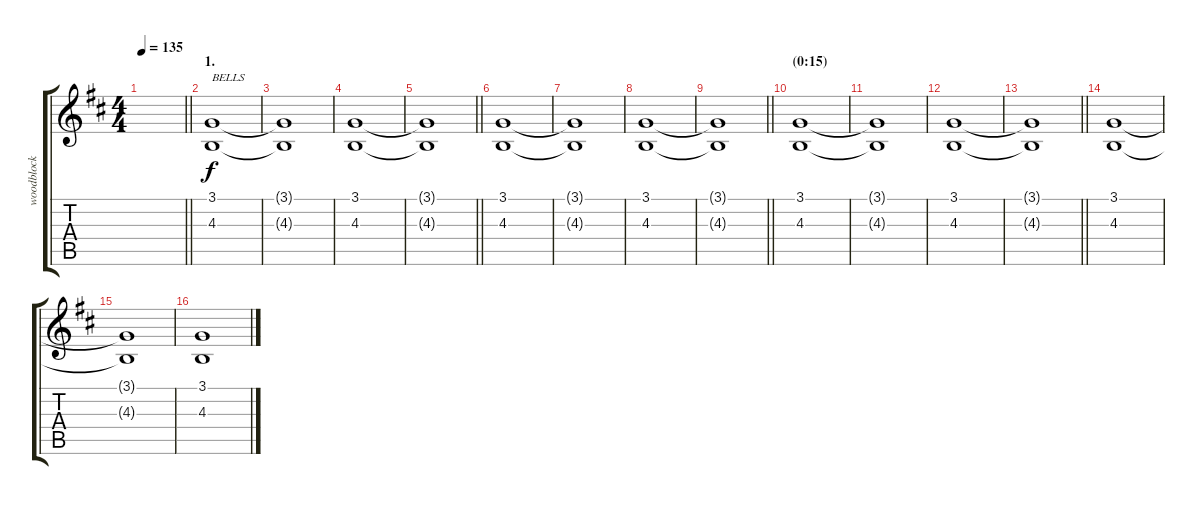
\track ("woodblock" "woodblock") {instrument tubularbells}
\staff {score tabs}
\tuning (E4 B3 G3 D3 A2 E2) {hide}
\ts (4 4)
\tempo 135
\clef g2
\barLineRight lightlight
\ks d
|
\section ("" "1.")
(3.1 4.3).1{txt "BELLS"} |
(3.1{t} 4.3{t}).1 |
(3.1 4.3).1 |
\barLineRight lightlight
(3.1{t} 4.3{t}).1 |
(3.1 4.3).1 |
(3.1{t} 4.3{t}).1 |
(3.1 4.3).1 |
\barLineRight lightlight
(3.1{t} 4.3{t}).1 |
\section ("" "(0:15)")
(3.1 4.3).1 |
(3.1{t} 4.3{t}).1 |
(3.1 4.3).1 |
\barLineRight lightlight
(3.1{t} 4.3{t}).1 |
(3.1 4.3).1 |
(3.1{t} 4.3{t}).1 |
(3.1 4.3).1
